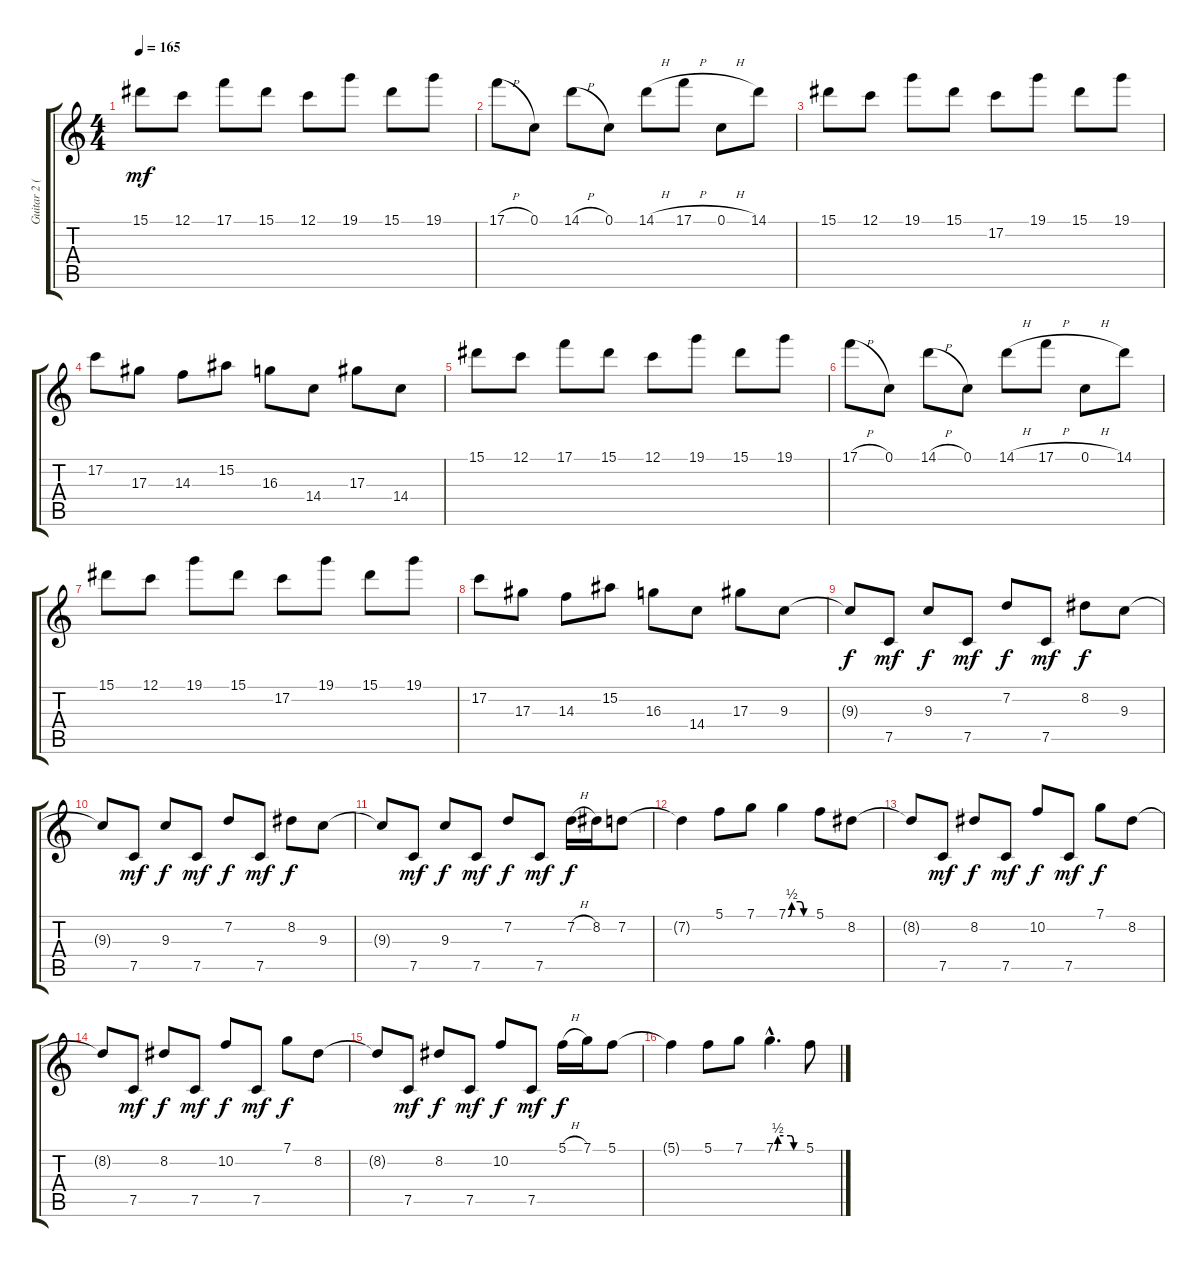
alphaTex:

\track ("Guitar 2 (Solo)" "Guitar 2 (") {instrument distortionguitar}
\staff {score tabs}
\tuning (C4 G3 Eb3 Bb2 F2 C2) {hide}
\ts (4 4)
\tempo 165
\clef g2
\ks c
15.1.8{dy mf} 12.1.8 17.1.8 15.1.8 12.1.8 19.1.8 15.1.8 19.1.8 |
17.1{h}.8 0.1.8 14.1{h}.8 0.1.8 14.1{h}.8 17.1{h}.8 0.1{h}.8 14.1.8 |
15.1.8 12.1.8 19.1.8 15.1.8 17.2.8 19.1.8 15.1.8 19.1.8 |
17.2.8 17.3.8 14.3.8 15.2.8 16.3.8 14.4.8 17.3.8 14.4.8 |
15.1.8 12.1.8 17.1.8 15.1.8 12.1.8 19.1.8 15.1.8 19.1.8 |
17.1{h}.8 0.1.8 14.1{h}.8 0.1.8 14.1{h}.8 17.1{h}.8 0.1{h}.8 14.1.8 |
15.1.8 12.1.8 19.1.8 15.1.8 17.2.8 19.1.8 15.1.8 19.1.8 |
17.2.8 17.3.8 14.3.8 15.2.8 16.3.8 14.4.8 17.3.8 9.3.8{balance 13} |
9.3{t}.8{dy f} 7.5.8{dy mf} 9.3.8{dy f} 7.5.8{dy mf} 7.2.8{dy f} 7.5.8{dy mf} 8.2.8{dy f} 9.3.8 |
9.3{t}.8 7.5.8{dy mf} 9.3.8{dy f} 7.5.8{dy mf} 7.2.8{dy f} 7.5.8{dy mf} 8.2.8{dy f} 9.3.8 |
9.3{t}.8 7.5.8{dy mf} 9.3.8{dy f} 7.5.8{dy mf} 7.2.8{dy f} 7.5.8{dy mf} 7.2{h}.16{dy f} 8.2.16 7.2.8 |
7.2{t}.4 5.1.8 7.1.8 7.1{be (custom 0 0 9 2 30 2 39 0 60 0)}.4 5.1.8 8.2.8 |
8.2{t}.8 7.5.8{dy mf} 8.2.8{dy f} 7.5.8{dy mf} 10.2.8{dy f} 7.5.8{dy mf} 7.1.8{dy f} 8.2.8 |
8.2{t}.8 7.5.8{dy mf} 8.2.8{dy f} 7.5.8{dy mf} 10.2.8{dy f} 7.5.8{dy mf} 7.1.8{dy f} 8.2.8 |
8.2{t}.8 7.5.8{dy mf} 8.2.8{dy f} 7.5.8{dy mf} 10.2.8{dy f} 7.5.8{dy mf} 5.1{h}.16{dy f} 7.1.16 5.1.8 |
5.1{t}.4 5.1.8 7.1.8 7.1{be (custom 0 0 5 2 34 2 41 0 60 0) hac}.4{d} 5.1.8
